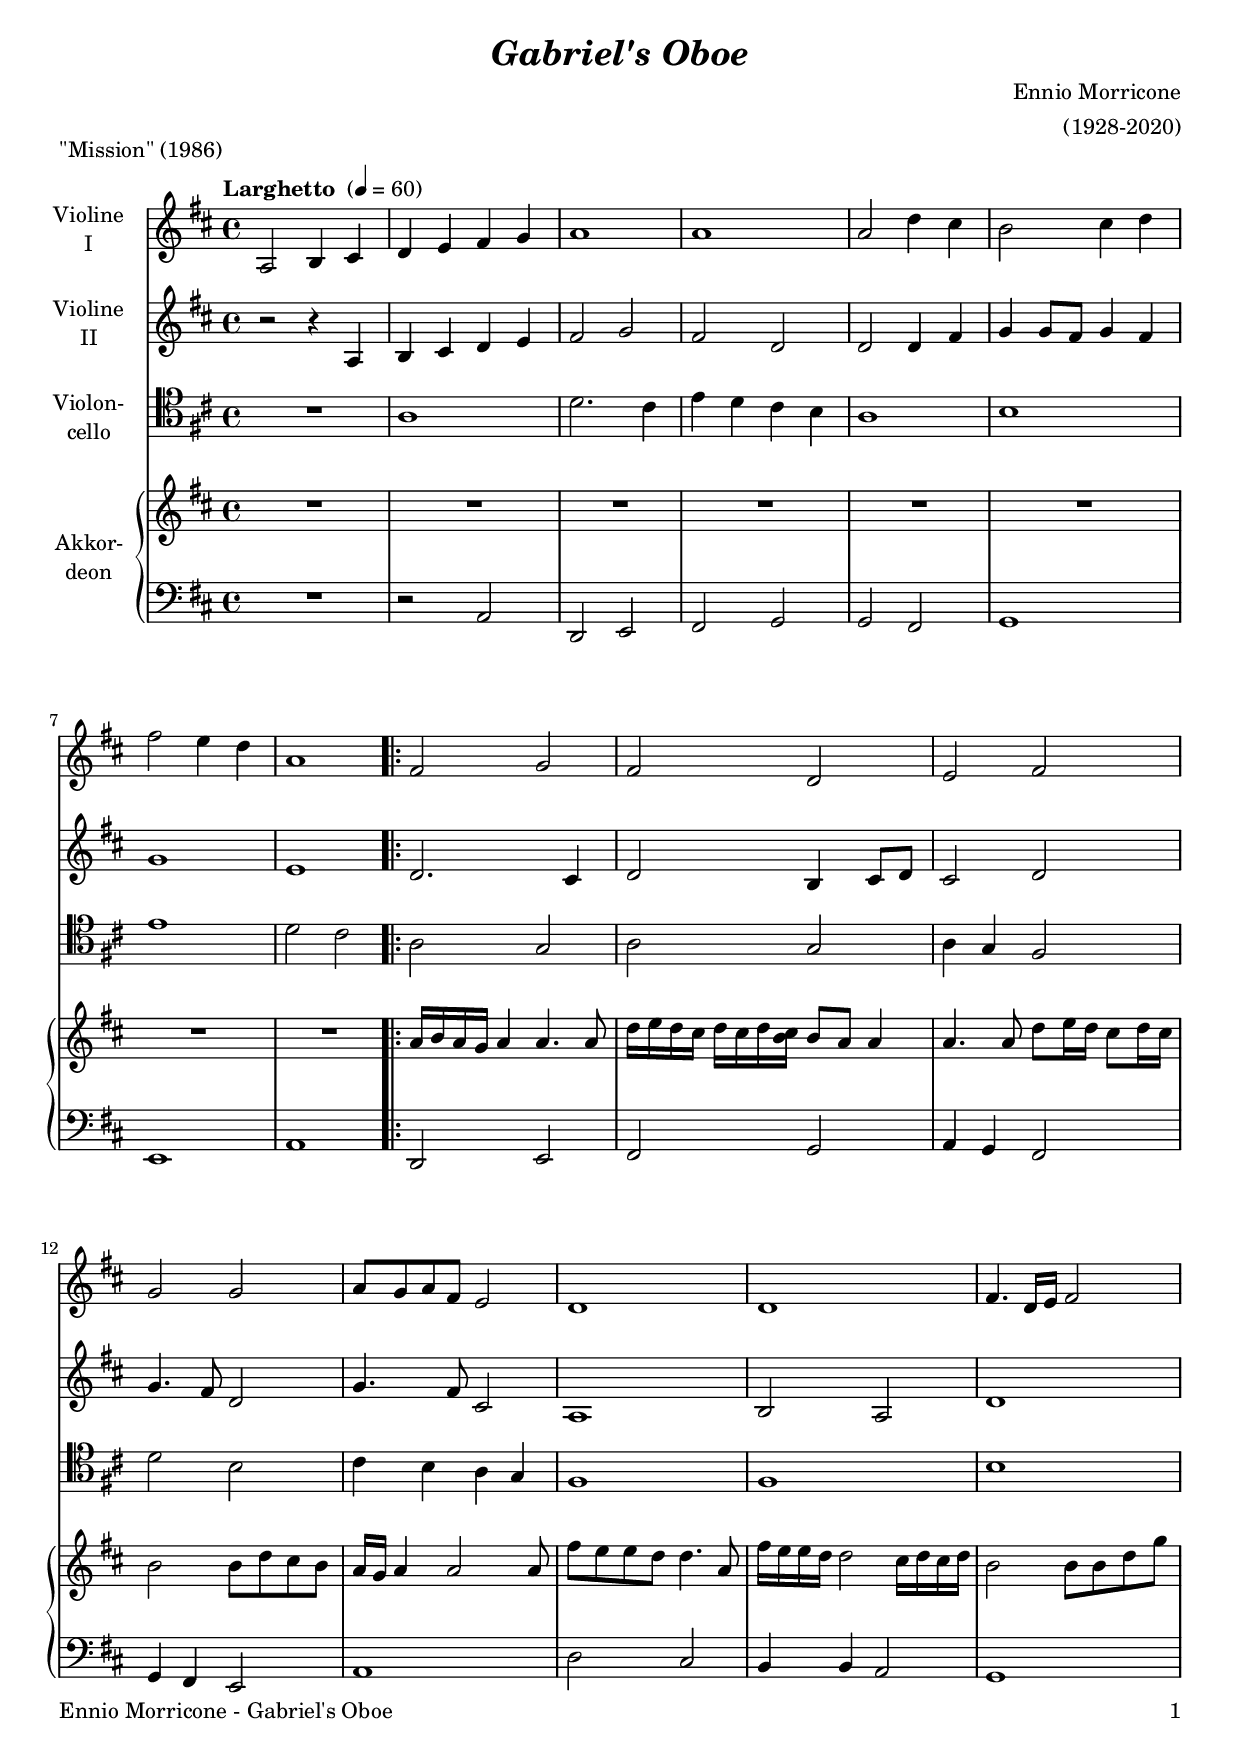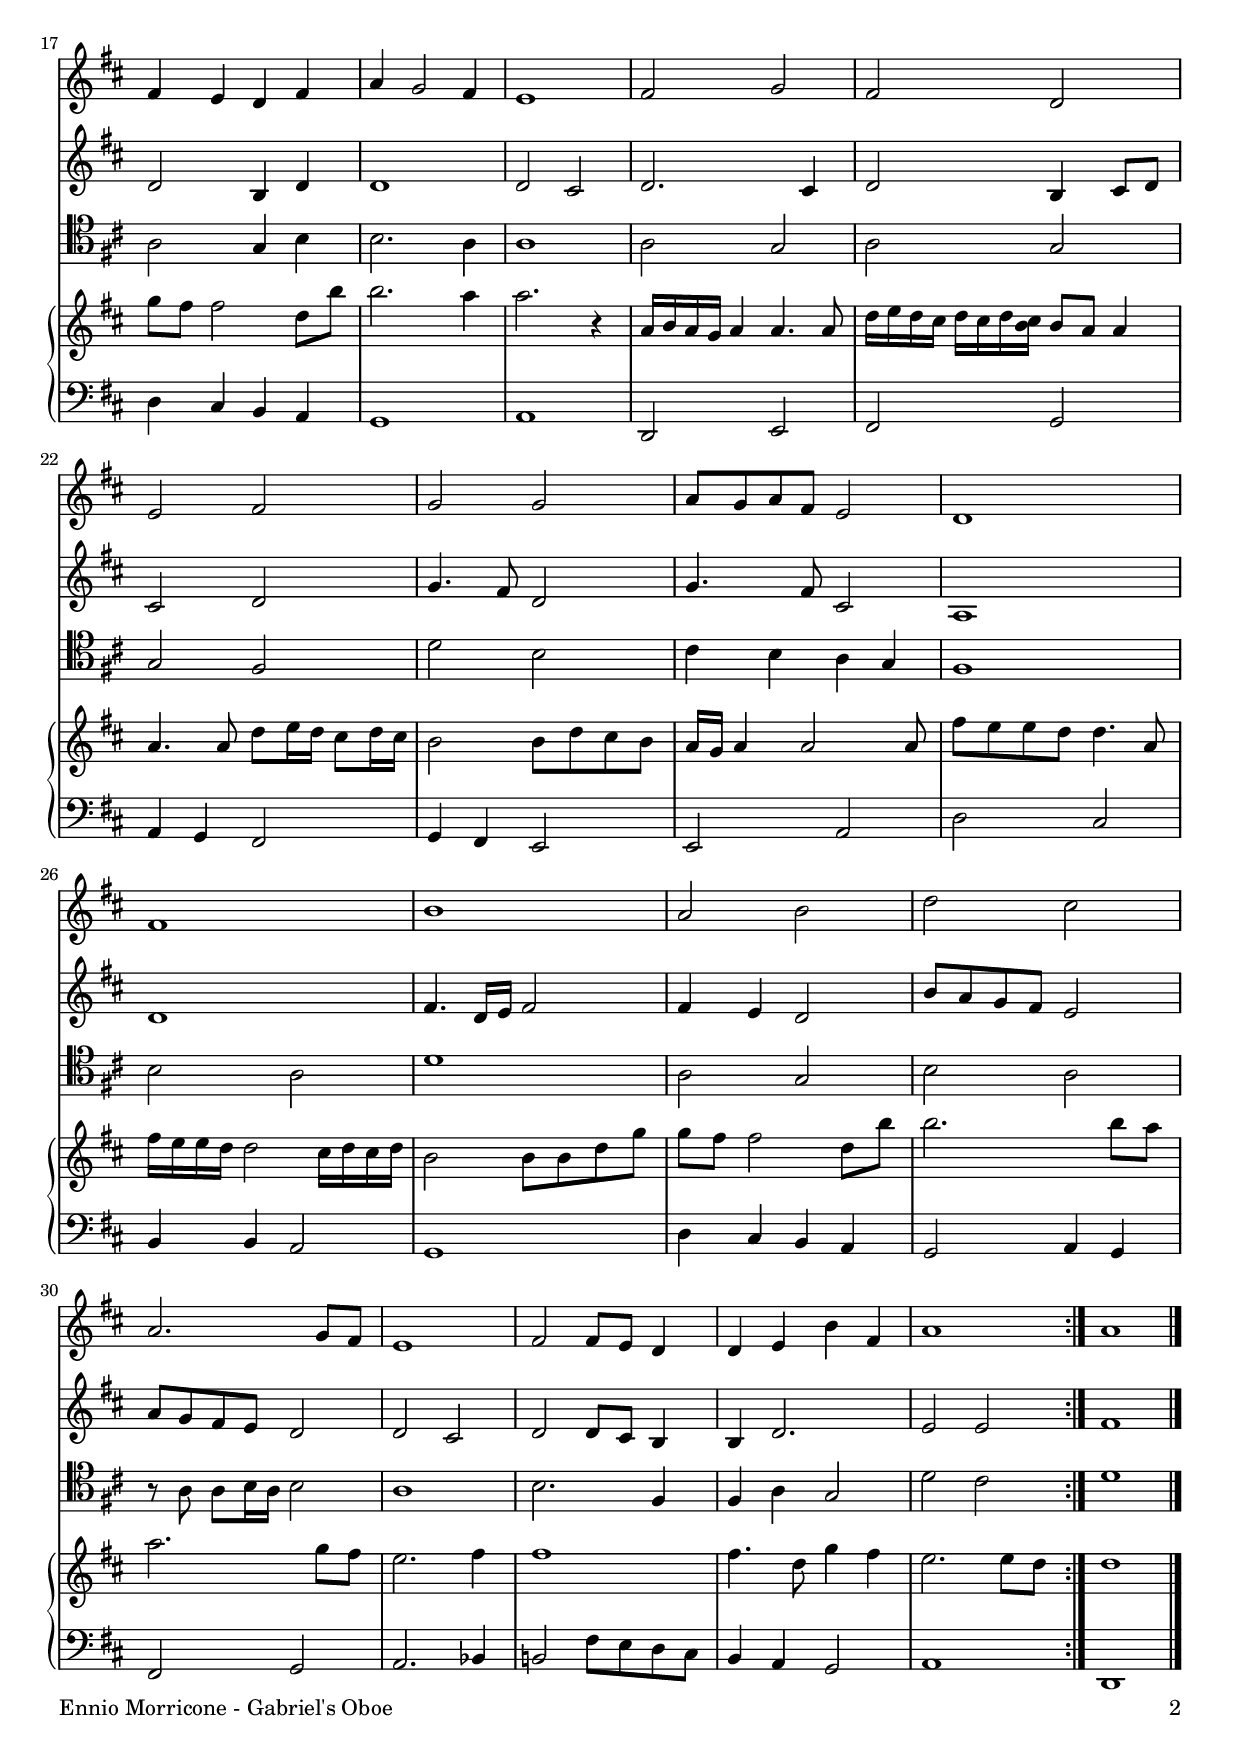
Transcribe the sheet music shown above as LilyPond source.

\version "2.24.4"
\include "deutsch.ly"

#(set-global-staff-size 19)

\header {
  title     = \markup \bold \italic "Gabriel's Oboe"
  composer  = "Ennio Morricone"
  arranger  = "(1928-2020)"
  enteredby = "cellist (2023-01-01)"
  piece     = "\"Mission\" (1986)"
}

voiceconsts = {
  \key d \major
  \time 4/4
  \clef "treble"
%  \numericTimeSignature
  \compressEmptyMeasures
  % Set default beaming for all staves
%  \set Timing.beamExceptions = #'()
%  \set Timing.baseMoment     = #(ly:make-moment 1 4)
%  \set Timing.beatStructure  = #'(1 1 1)
  \tempo "Larghetto " 4=60
}

mivl = "violin"
mipz = "pizzicato strings"
mivc = "cello"
miac = "harmonica"

arco = \markup \italic "arco"
pizz = \markup \italic "pizz."

va = \relative c'' {
  \voiceconsts

  R1*8
  \repeat volta 2 {
    a16 h a g a4 a4. a8
    d16 e d cis d cis d <h cis> h8 a a4
    a4. a8 d e16 d cis8 d16 cis
    h2 h8 d cis h
    a16 g a4 a2 a8

    fis' e e d d4. a8
    fis'16 e e d d2 cis16 d cis d
    h2 h8 h d g
    g fis fis2 d8 h'
    h2. a4
    a2. r4
    a,16 h a g a4 a4. a8

    d16 e d cis d cis d <h cis> h8 a a4
    a4. a8 d e16 d cis8 d16 cis
    h2 h8 d cis h
    a16 g a4 a2 a8
    fis' e e d d4. a8

    fis'16 e e d d2 cis16 d cis d
    h2 h8 h d g
    g fis fis2 d8 h'
    h2. h8 a
    a2. g8 fis
    e2. fis4
    fis1
    fis4. d8 g4 fis
    e2. e8 d
  }
  d1 \bar "|."
}

vb = \relative c' {
  \voiceconsts

  a2 h4 cis
  d e fis g
  a1
  a
  a2 d4 cis
  h2 cis4 d
  fis2 e4 d
  a1
  \repeat volta 2 {
    fis2 g
    fis d
    e fis
    g g
    a8 g a fis e2

    d1
    d
    fis4. d16 e fis2
    fis4 e d fis
    a g2 fis4
    e1
    fis2 g
    fis d
    e fis
    g g
    a8 g a fis e2
    d1
    fis

    h
    a2 h
    d cis
    a2. g8 fis
    e1
    fis2 fis8 e d4
    d e h' fis
    a1
  }
  a \bar "|."
}

vc = \relative c' {
  \voiceconsts

  r2 r4 a
  h cis d e
  fis2 g
  fis d
  d d4 fis
  g g8 fis g4 fis
  g1
  e
  \repeat volta 2 {
    d2. cis4
    d2 h4 cis8 d
    cis2 d
    g4. fis8 d2

    g4. fis8 cis2
    a1
    h2 a
    d1
    d2 h4 d
    d1
    d2 cis
    d2. cis4
    d2 h4 cis8 d
    cis2 d
    g4. fis8 d2
    g4. fis8 cis2

    a1
    d
    fis4. d16 e fis2
    fis4 e d2
    h'8 a g fis e2
    a8 g fis e d2
    d cis
    d d8 cis h4
    h d2.
    e2 e
  }
  fis1 \bar "|."
}

vd = \relative c' {
  \voiceconsts
  \clef "tenor"
  
  R1
  a
  d2. cis4
  e d cis h
  a1
  h
  e
  d2 cis
  \repeat volta 2 {
    a g
    a g
    a4 g fis2
    d' h
    cis4 h a g
    fis1
    fis

    h
    a2 g4 h
    h2. a4
    a1
    a2 g
    a g
    g fis
    d' h
    cis4 h a g
    fis1
    h2 a
    d1
    a2 g
    h a

    r8 a a h16 a h2
    a1
    h2. fis4
    fis a g2
    d' cis
  }
  d1 \bar "|."
}

ve = \relative c {
  \voiceconsts
  \clef "bass"

  R1
  r2 a
  d, e
  fis g
  g fis
  g1
  e
  a
  \repeat volta 2 {
    d,2 e
    fis g
    a4 g fis2
    g4 fis e2
    a1
    d2 cis
    h4 h a2

    g1
    d'4 cis h a
    g1
    a
    d,2 e
    fis g
    a4 g fis2
    g4 fis e2
    e a
    d cis
    h4 h a2
    g1
    d'4 cis h a

    g2 a4 g
    fis2 g
    a2. b4
    h!2 fis'8 e d cis
    h4 a g2
    a1
  }
  d, \bar "|."
}


music = <<
      \new Staff {
        \set Staff.midiInstrument = \mivl
        \set Staff.instrumentName = \markup \center-column { "Violine" "I" }
        \transpose d d { \vb }
      }

      \new Staff {
        \set Staff.midiInstrument = \mivl
        \set Staff.instrumentName = \markup \center-column { "Violine" "II" }
        \transpose d d { \vc }
      }

      \new Staff {
        \set Staff.midiInstrument = \mivc
        \set Staff.instrumentName = \markup \center-column { "Violon-" "cello" }
        \transpose d d { \vd }
      }

      \new PianoStaff <<
        \set PianoStaff.instrumentName = \markup \center-column { "Akkor-" "deon" }
        \set PianoStaff.midiInstrument = \miac
        \new Staff {
          \transpose d d { \va }
        }

%        \new Dynamics \dy

        \new Staff {
          \transpose d d { \ve }
        }
        >>
>>

\book {
  \paper {
    print-page-number = ##t
    print-first-page-number = ##t
    ragged-last-bottom = ##f
    oddHeaderMarkup = \markup \null
    evenHeaderMarkup = \markup \null
    oddFooterMarkup = \markup {
      \fill-line {
        \if \should-print-page-number
        "Ennio Morricone - Gabriel's Oboe" \fromproperty #'page:page-number-string
      }
    }
    evenFooterMarkup = \oddFooterMarkup
  } \score {
    \music
    \layout {}
  }

  \score {
    \unfoldRepeats \music

    \midi {
      \context {
        \Score
      }
    }
  }
}